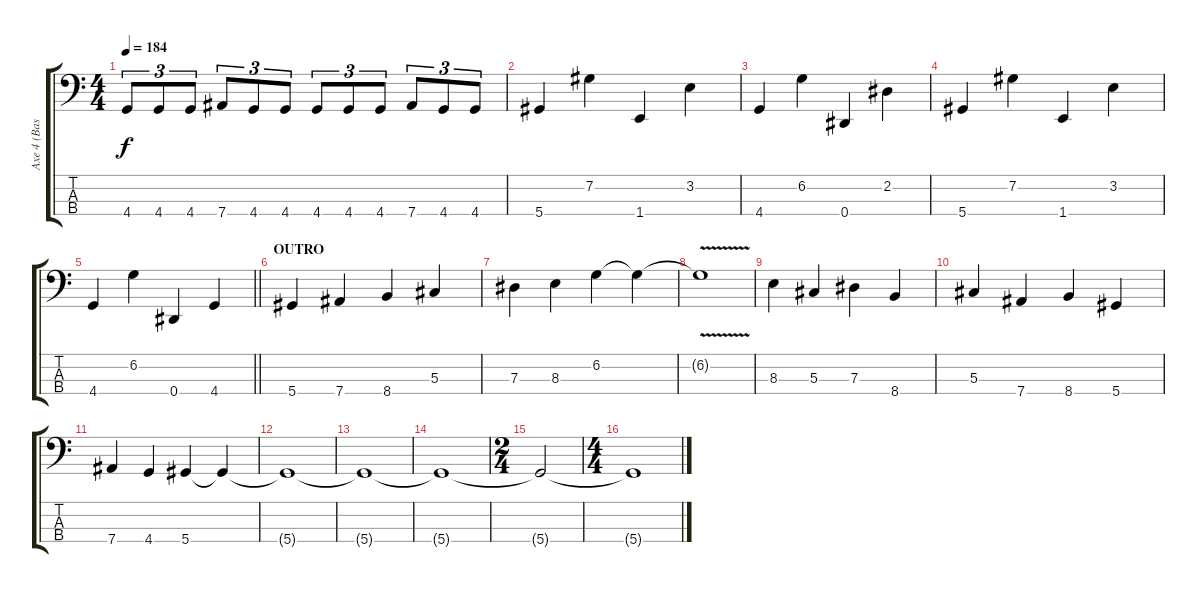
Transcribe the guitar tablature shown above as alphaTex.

\track ("Axe 4 (Bass)" "Axe 4 (Bas") {instrument electricbasspick}
\staff {score tabs}
\tuning (Gb2 Db2 Ab1 Eb1) {hide}
\ts (4 4)
\tempo 184
\clef f4
\ks c
4.4.8{tu (3 2) dy f} 4.4.8{tu (3 2)} 4.4.8{tu (3 2)} 7.4.8{tu (3 2)} 4.4.8{tu (3 2)} 4.4.8{tu (3 2)} 4.4.8{tu (3 2)} 4.4.8{tu (3 2)} 4.4.8{tu (3 2)} 7.4.8{tu (3 2)} 4.4.8{tu (3 2)} 4.4.8{tu (3 2)} |
5.4.4 7.2.4 1.4.4 3.2.4 |
4.4.4 6.2.4 0.4.4 2.2.4 |
5.4.4 7.2.4 1.4.4 3.2.4 |
\barLineRight lightlight
4.4.4 6.2.4 0.4.4 4.4.4 |
\section ("" "OUTRO")
5.4.4 7.4.4 8.4.4 5.3.4 |
7.3.4 8.3.4 6.2.4 6.2{t}.4 |
6.2{v t}.1 |
8.3.4 5.3.4 7.3.4 8.4.4 |
5.3.4 7.4.4 8.4.4 5.4.4 |
7.4.4 4.4.4 5.4.4 5.4{t}.4 |
5.4{t}.1 |
5.4{t}.1 |
5.4{t}.1 |
\ts (2 4)
5.4{t}.2 |
\ts (4 4)
5.4{t}.1
